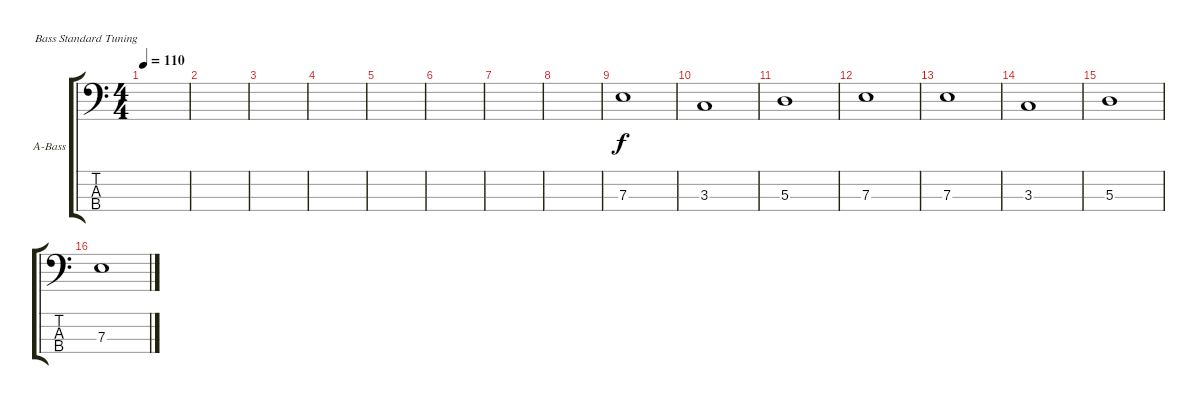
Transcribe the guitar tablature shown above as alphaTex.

\defaultSystemsLayout 4
\bracketExtendMode groupsimilarinstruments
\firstSystemTrackNameOrientation horizontal
\otherSystemsTrackNameOrientation horizontal
\track ("Acoustic Bass" "A-Bass") {instrument acousticbass}
\staff {score tabs}
\tuning (G2 D2 A1 E1)
\ts (4 4)
\tempo 110
\clef f4
\scale
0.333333
\ks c
|
\scale
0.333333 |
\scale
0.333333 |
\scale
0.333333 |
\scale
0.333333 |
\scale
0.333333 |
\scale
0.333333 |
\scale
0.333333 |
\scale
0.333333 7.3.1 |
\scale
0.333333 3.3.1 |
\scale
0.333333 5.3.1 |
\scale
0.333333 7.3.1 |
\scale
0.333333 7.3.1 |
\scale
0.333333 3.3.1 |
\scale
0.333333 5.3.1 |
\scale
0.333333 7.3.1
